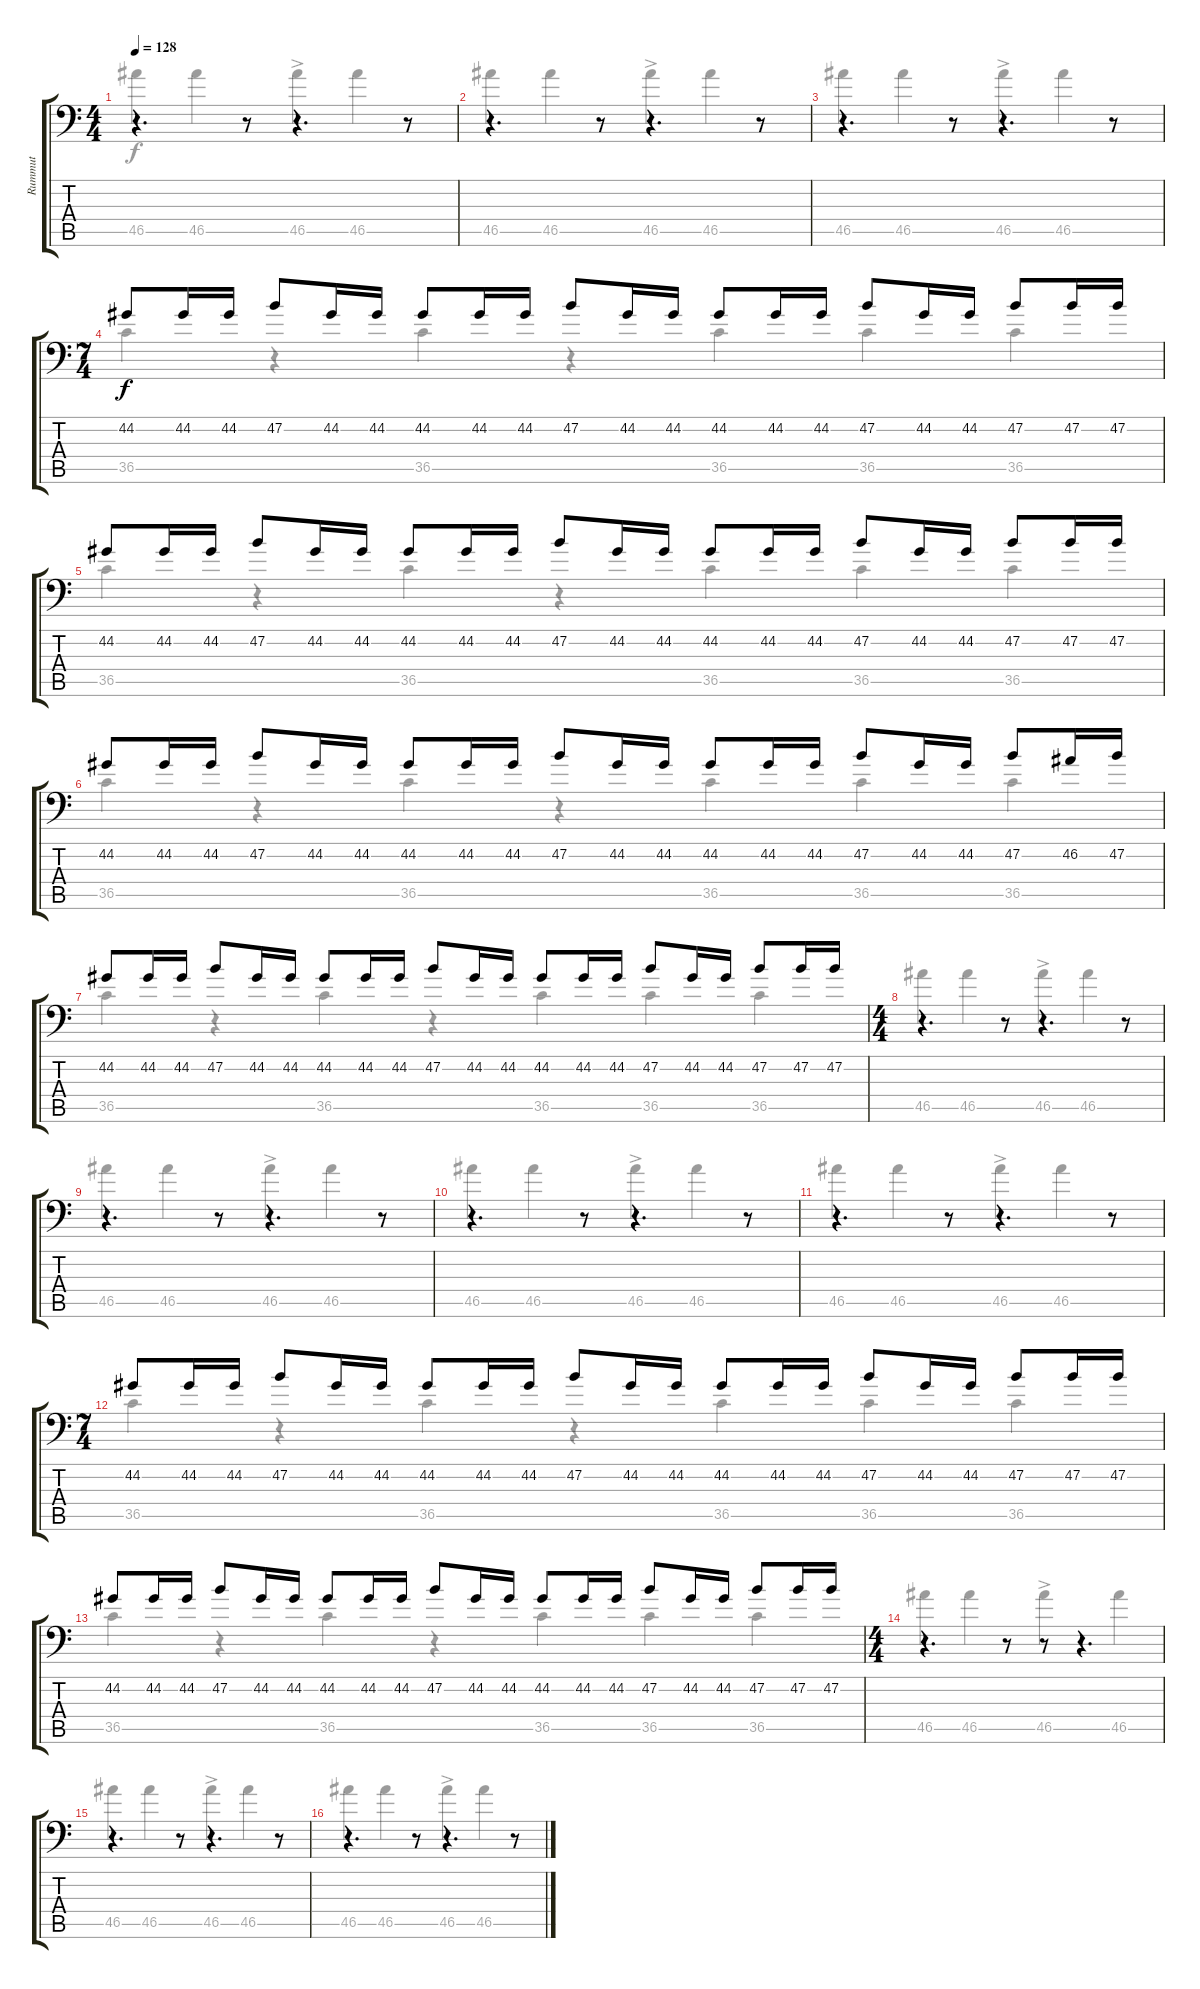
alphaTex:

\track ("Rummut" "Rummut") {instrument acousticgrandpiano}
\staff {score tabs}
\tuning (C-1 C-1 C-1 C-1 C-1 C-1) {hide}
\voice
\ts (4 4)
\tempo 128
\clef f4
\ks c
r.4{d dy f} r.8 r.4{d} r.8 |
r.4{d} r.8 r.4{d} r.8 |
r.4{d} r.8 r.4{d} r.8 |
\ts (7 4)
44.2.8 44.2.16 44.2.16 47.2.8 44.2.16 44.2.16 44.2.8 44.2.16 44.2.16 47.2.8 44.2.16 44.2.16 44.2.8 44.2.16 44.2.16 47.2.8 44.2.16 44.2.16 47.2.8 47.2.16 47.2.16 |
44.2.8 44.2.16 44.2.16 47.2.8 44.2.16 44.2.16 44.2.8 44.2.16 44.2.16 47.2.8 44.2.16 44.2.16 44.2.8 44.2.16 44.2.16 47.2.8 44.2.16 44.2.16 47.2.8 47.2.16 47.2.16 |
44.2.8 44.2.16 44.2.16 47.2.8 44.2.16 44.2.16 44.2.8 44.2.16 44.2.16 47.2.8 44.2.16 44.2.16 44.2.8 44.2.16 44.2.16 47.2.8 44.2.16 44.2.16 47.2.8 46.2.16 47.2.16 |
44.2.8 44.2.16 44.2.16 47.2.8 44.2.16 44.2.16 44.2.8 44.2.16 44.2.16 47.2.8 44.2.16 44.2.16 44.2.8 44.2.16 44.2.16 47.2.8 44.2.16 44.2.16 47.2.8 47.2.16 47.2.16 |
\ts (4 4)
r.4{d} r.8 r.4{d} r.8 |
r.4{d} r.8 r.4{d} r.8 |
r.4{d} r.8 r.4{d} r.8 |
r.4{d} r.8 r.4{d} r.8 |
\ts (7 4)
44.2.8 44.2.16 44.2.16 47.2.8 44.2.16 44.2.16 44.2.8 44.2.16 44.2.16 47.2.8 44.2.16 44.2.16 44.2.8 44.2.16 44.2.16 47.2.8 44.2.16 44.2.16 47.2.8 47.2.16 47.2.16 |
44.2.8 44.2.16 44.2.16 47.2.8 44.2.16 44.2.16 44.2.8 44.2.16 44.2.16 47.2.8 44.2.16 44.2.16 44.2.8 44.2.16 44.2.16 47.2.8 44.2.16 44.2.16 47.2.8 47.2.16 47.2.16 |
\ts (4 4)
r.4{d} r.8 r.8 r.4{d} |
r.4{d} r.8 r.4{d} r.8 |
r.4{d} r.8 r.4{d} r.8
\voice
\clef f4
\ottava regular
\simile none
\ks c
46.5.4{dy f} 46.5.4 46.5{ac}.4 46.5.4 |
46.5.4 46.5.4 46.5{ac}.4 46.5.4 |
46.5.4 46.5.4 46.5{ac}.4 46.5.4 |
36.5.4 r.4 36.5.4 r.4 36.5.4 36.5.4 36.5.4 |
36.5.4 r.4 36.5.4 r.4 36.5.4 36.5.4 36.5.4 |
36.5.4 r.4 36.5.4 r.4 36.5.4 36.5.4 36.5.4 |
36.5.4 r.4 36.5.4 r.4 36.5.4 36.5.4 36.5.4 |
46.5.4 46.5.4 46.5{ac}.4 46.5.4 |
46.5.4 46.5.4 46.5{ac}.4 46.5.4 |
46.5.4 46.5.4 46.5{ac}.4 46.5.4 |
46.5.4 46.5.4 46.5{ac}.4 46.5.4 |
36.5.4 r.4 36.5.4 r.4 36.5.4 36.5.4 36.5.4 |
36.5.4 r.4 36.5.4 r.4 36.5.4 36.5.4 36.5.4 |
46.5.4 46.5.4 46.5{ac}.4 46.5.4 |
46.5.4 46.5.4 46.5{ac}.4 46.5.4 |
46.5.4 46.5.4 46.5{ac}.4 46.5.4
